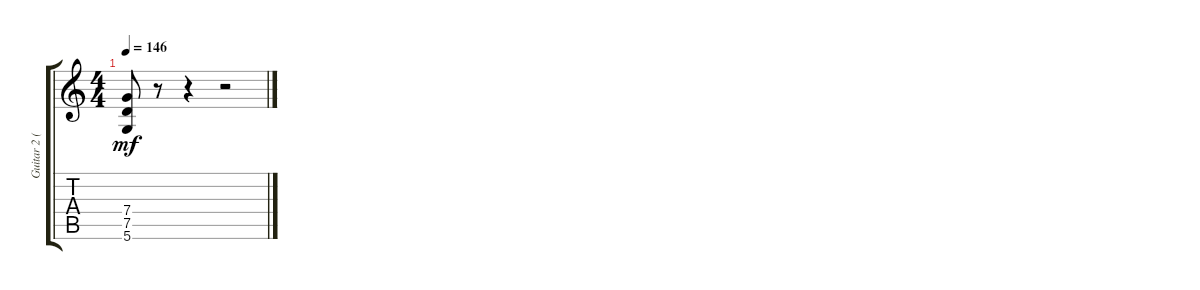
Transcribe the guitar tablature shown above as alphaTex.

\track ("Guitar 2 (Lead)" "Guitar 2 (") {instrument distortionguitar}
\staff {score tabs}
\tuning (D4 A3 F3 C3 G2 D2) {hide}
\ts (4 4)
\tempo 146
\clef g2
\ks c
(7.4 7.5 5.6).8{dy mf} r.8 r.4 r.2
